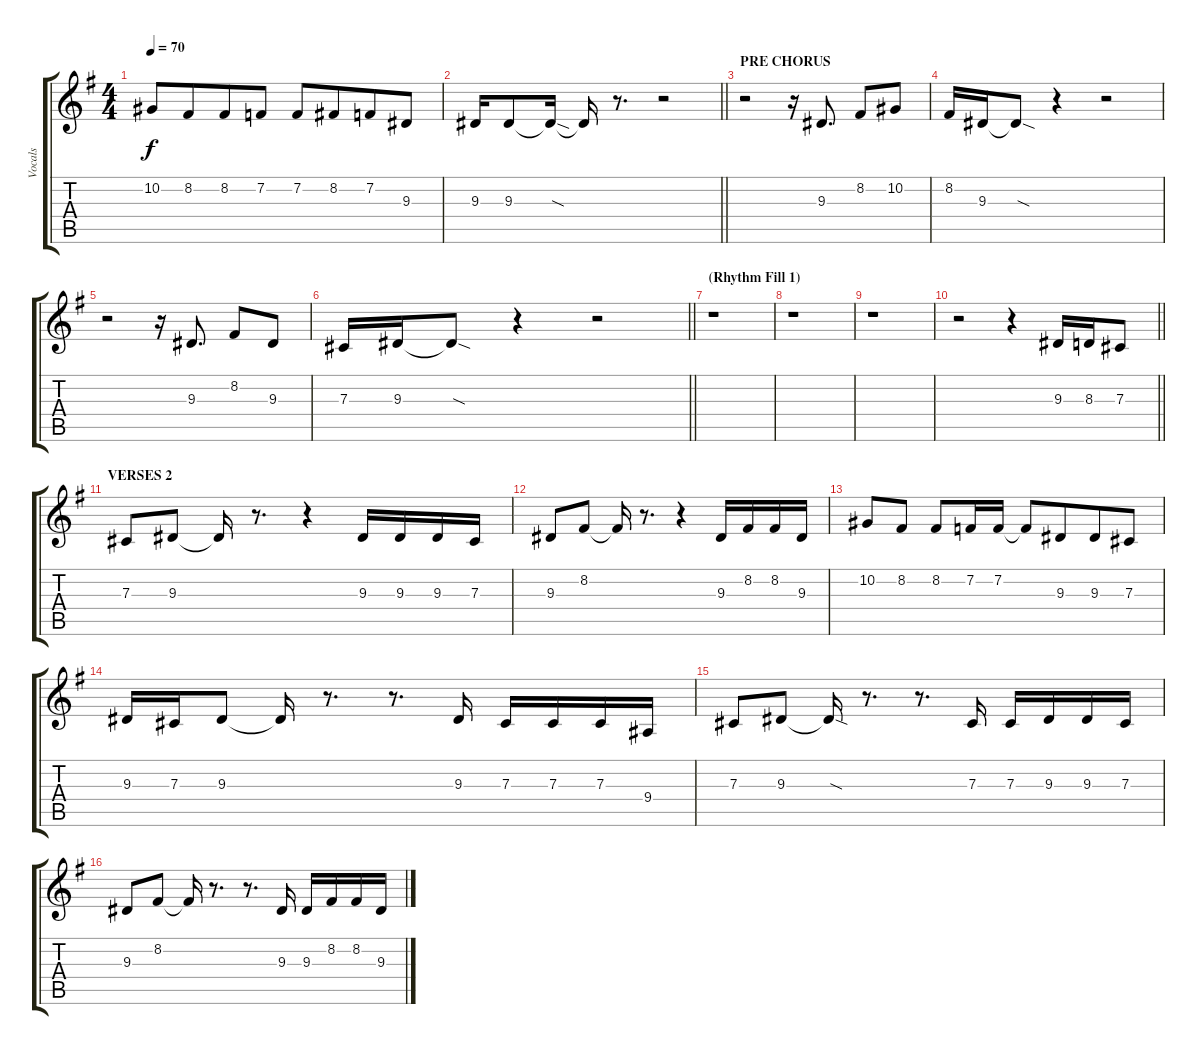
\track ("Vocals" "Vocals") {instrument harmonica}
\staff {score tabs}
\tuning (Eb4 Bb3 Gb3 Db3 Ab2 Eb2) {hide}
\ts (4 4)
\tempo 70
\clef g2
\ks eminor
10.2.8{dy f} 8.2.8{beam merge} 8.2.8 7.2.8 7.2.8 8.2.8{beam merge} 7.2.8 9.3.8 |
\barLineRight lightlight
9.3.16 9.3.8 9.3{sod t}.16 9.3{t}.16 r.8{d} r.2 |
\section ("" "PRE CHORUS")
r.2 r.16 9.3.8{d} 8.2.8 10.2.8 |
8.2.16 9.3.16 9.3{sod t}.8 r.4 r.2 |
r.2 r.16 9.3.8{d} 8.2.8 9.3.8 |
\barLineRight lightlight
7.3.16 9.3.16 9.3{sod t}.8 r.4 r.2 |
\section ("" "(Rhythm Fill 1)")
r.1 |
r.1 |
r.1 |
\barLineRight lightlight
r.2 r.4 9.3.16 8.3.16 7.3.8 |
\section ("" "VERSES 2")
7.3.8 9.3.8 9.3{t}.16 r.8{d} r.4 9.3.16 9.3.16 9.3.16 7.3.16 |
9.3.8 8.2.8 8.2{t}.16 r.8{d} r.4 9.3.16 8.2.16 8.2.16 9.3.16 |
10.2.8 8.2.8 8.2.8 7.2.16 7.2.16 7.2{t}.8 9.3.8{beam merge} 9.3.8 7.3.8 |
9.3.16 7.3.16 9.3.8 9.3{t}.16 r.8{d} r.8{d} 9.3.16 7.3.16 7.3.16 7.3.16 9.4.16 |
7.3.8 9.3.8 9.3{sod t}.16 r.8{d} r.8{d} 7.3.16 7.3.16 9.3.16 9.3.16 7.3.16 |
9.3.8 8.2.8 8.2{t}.16 r.8{d} r.8{d} 9.3.16 9.3.16 8.2.16 8.2.16 9.3.16
